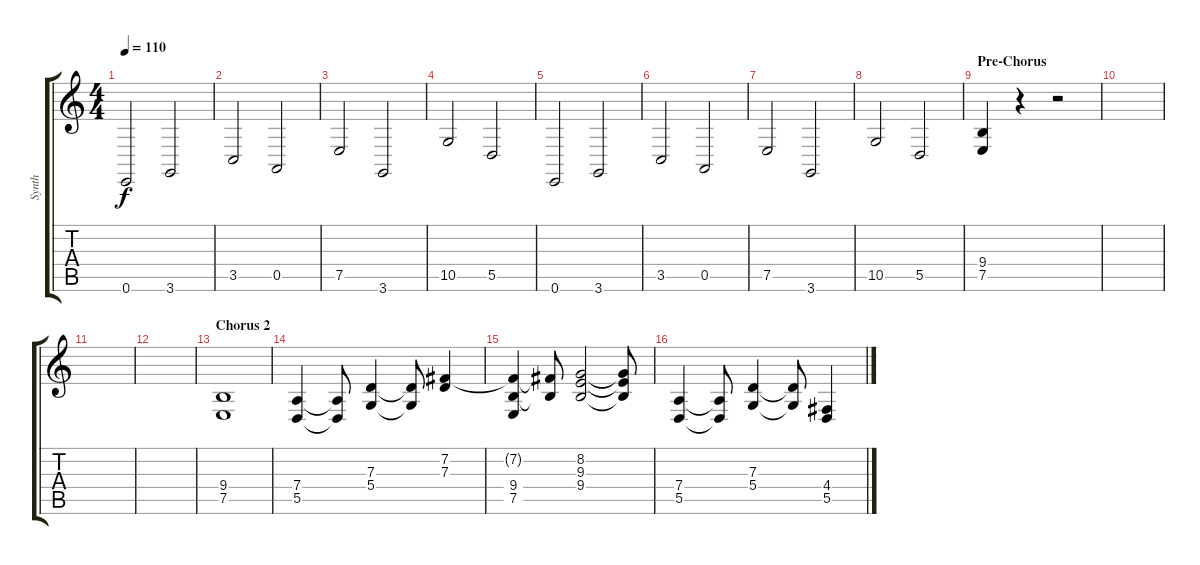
\track ("Synth" "Synth") {instrument stringensemble1}
\staff {score tabs}
\tuning (E4 B3 G3 D3 A2 E2) {hide}
\ts (4 4)
\tempo 110
\clef g2
\ks c
0.6.2{dy f} 3.6.2 |
3.5.2 0.5.2 |
7.5.2 3.6.2 |
10.5.2 5.5.2 |
0.6.2 3.6.2 |
3.5.2 0.5.2 |
7.5.2 3.6.2 |
10.5.2 5.5.2 |
\section ("" "Pre-Chorus")
(9.4 7.5).4 r.4 r.2 |
|
|
|
\section ("" "Chorus 2")
(9.4 7.5).1 |
(7.4 5.5).4 (7.4{t} 5.5{t}).8 (7.3 5.4).4 (7.3{t} 5.4{t}).8 (7.2 7.3).4 |
(7.2{t} 9.4 7.5).4 (7.2{t} 9.4{t}).8 (8.2 9.3 9.4).2 (8.2{t} 9.3{t} 9.4{t}).8 |
(7.4 5.5).4 (7.4{t} 5.5{t}).8 (7.3 5.4).4 (7.3{t} 5.4{t}).8 (4.4 5.5).4
